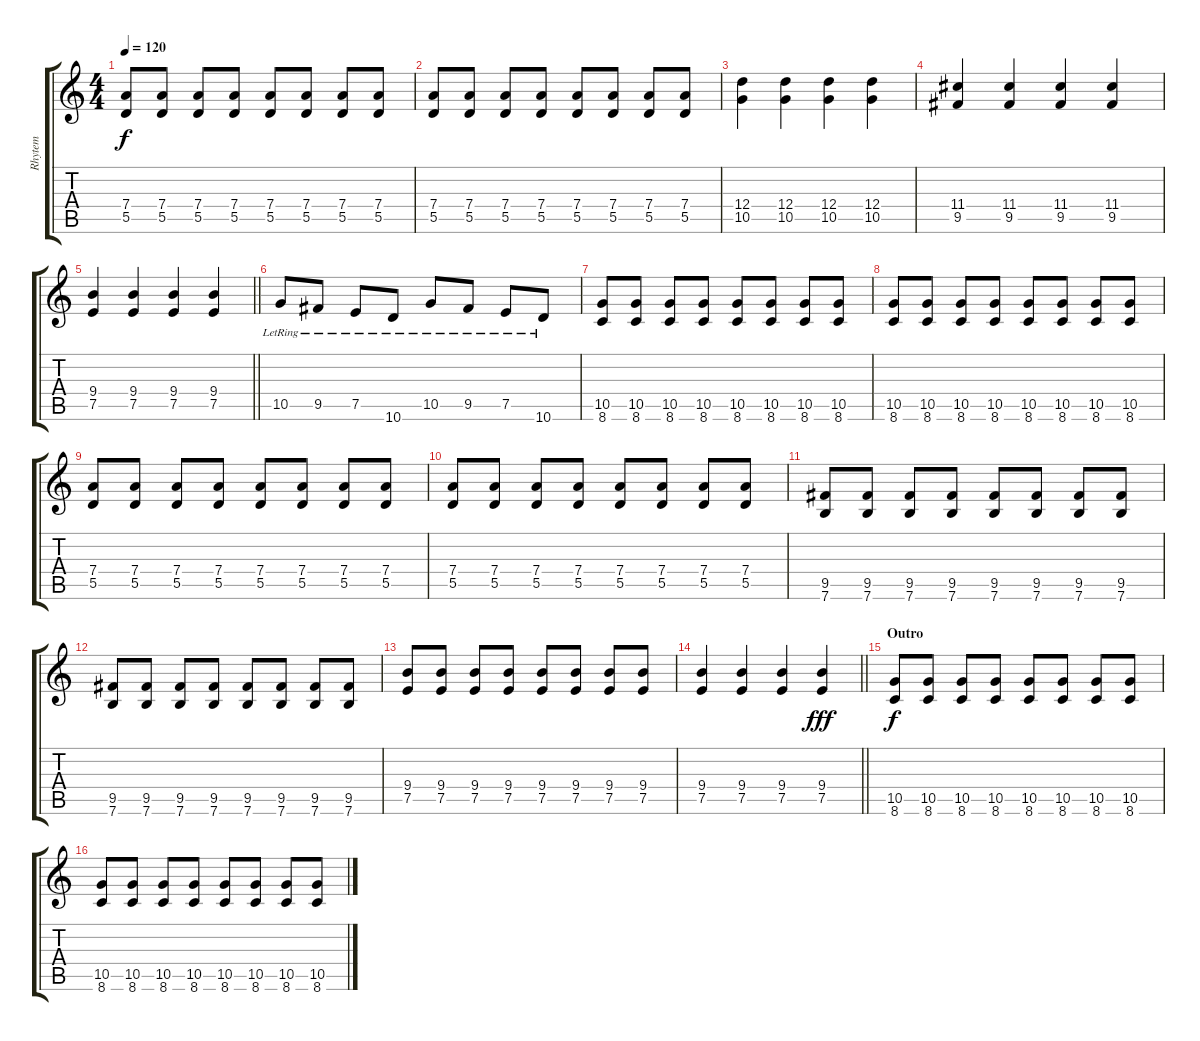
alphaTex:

\track ("Rhytem" "Rhytem") {instrument distortionguitar}
\staff {score tabs}
\tuning (E4 B3 G3 D3 A2 E2) {hide}
\ts (4 4)
\tempo 120
\clef g2
\ks c
(7.4 5.5).8{dy f} (7.4 5.5).8 (7.4 5.5).8 (7.4 5.5).8 (7.4 5.5).8 (7.4 5.5).8 (7.4 5.5).8 (7.4 5.5).8 |
(7.4 5.5).8 (7.4 5.5).8 (7.4 5.5).8 (7.4 5.5).8 (7.4 5.5).8 (7.4 5.5).8 (7.4 5.5).8 (7.4 5.5).8 |
(12.4 10.5).4 (12.4 10.5).4 (12.4 10.5).4 (12.4 10.5).4 |
(11.4 9.5).4 (11.4 9.5).4 (11.4 9.5).4 (11.4 9.5).4 |
\barLineRight lightlight
(9.4 7.5).4 (9.4 7.5).4 (9.4 7.5).4 (9.4 7.5).4 |
10.5{lr}.8 9.5{lr}.8 7.5{lr}.8 10.6{lr}.8 10.5{lr}.8 9.5{lr}.8 7.5{lr}.8 10.6{lr}.8 |
(10.5 8.6).8 (10.5 8.6).8 (10.5 8.6).8 (10.5 8.6).8 (10.5 8.6).8 (10.5 8.6).8 (10.5 8.6).8 (10.5 8.6).8 |
(10.5 8.6).8 (10.5 8.6).8 (10.5 8.6).8 (10.5 8.6).8 (10.5 8.6).8 (10.5 8.6).8 (10.5 8.6).8 (10.5 8.6).8 |
(7.4 5.5).8 (7.4 5.5).8 (7.4 5.5).8 (7.4 5.5).8 (7.4 5.5).8 (7.4 5.5).8 (7.4 5.5).8 (7.4 5.5).8 |
(7.4 5.5).8 (7.4 5.5).8 (7.4 5.5).8 (7.4 5.5).8 (7.4 5.5).8 (7.4 5.5).8 (7.4 5.5).8 (7.4 5.5).8 |
(9.5 7.6).8 (9.5 7.6).8 (9.5 7.6).8 (9.5 7.6).8 (9.5 7.6).8 (9.5 7.6).8 (9.5 7.6).8 (9.5 7.6).8 |
(9.5 7.6).8 (9.5 7.6).8 (9.5 7.6).8 (9.5 7.6).8 (9.5 7.6).8 (9.5 7.6).8 (9.5 7.6).8 (9.5 7.6).8 |
(9.4 7.5).8 (9.4 7.5).8 (9.4 7.5).8 (9.4 7.5).8 (9.4 7.5).8 (9.4 7.5).8 (9.4 7.5).8 (9.4 7.5).8 |
\barLineRight lightlight
(9.4 7.5).4 (9.4 7.5).4 (9.4 7.5).4 (9.4 7.5).4{dy fff} |
\section ("" "Outro")
(10.5 8.6).8{dy f} (10.5 8.6).8 (10.5 8.6).8 (10.5 8.6).8 (10.5 8.6).8 (10.5 8.6).8 (10.5 8.6).8 (10.5 8.6).8 |
(10.5 8.6).8 (10.5 8.6).8 (10.5 8.6).8 (10.5 8.6).8 (10.5 8.6).8 (10.5 8.6).8 (10.5 8.6).8 (10.5 8.6).8
